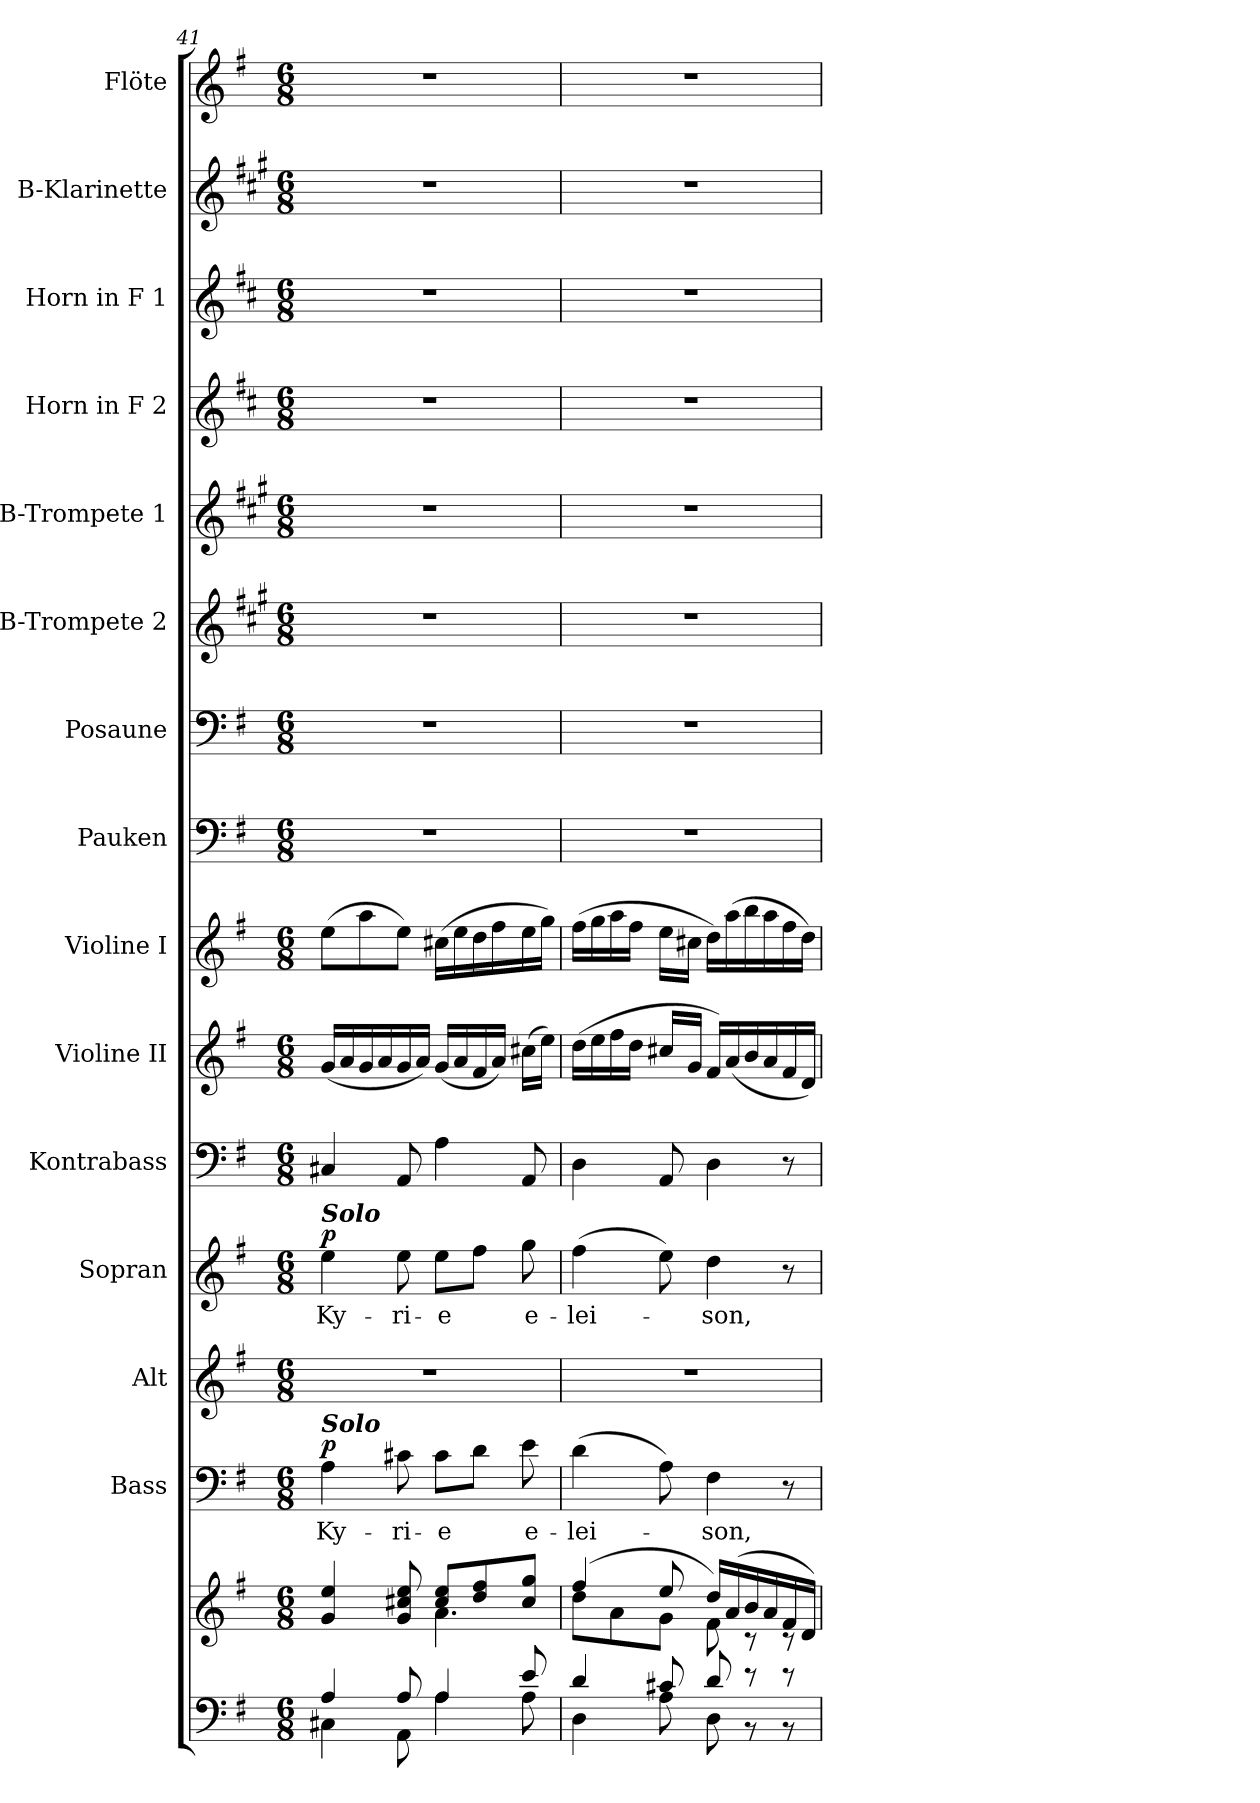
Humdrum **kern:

**kern	**kern	**kern	**text	**dynam	**kern	**kern	**text	**dynam	**kern	**kern	**kern	**kern	**kern	**kern	**kern	**kern	**kern	**kern	**kern
*part15	*part15	*part14	*part14	*part14	*part13	*part12	*part12	*part12	*part11	*part10	*part9	*part8	*part7	*part6	*part5	*part4	*part3	*part2	*part1
*staff16	*staff15	*staff14	*staff14	*staff14	*staff13	*staff12	*staff12	*staff12	*staff11	*staff10	*staff9	*staff8	*staff7	*staff6	*staff5	*staff4	*staff3	*staff2	*staff1
*	*	*I"Bass	*	*	*I"Alt	*I"Sopran	*	*	*I"Kontrabass	*I"Violine II	*I"Violine I	*I"Pauken	*I"Posaune	*I"B-Trompete 2	*I"B-Trompete 1	*I"Horn in F 2	*I"Horn in F 1	*I"B-Klarinette	*I"Flöte
*	*	*I'B.	*	*	*I'A.	*I'S.	*	*	*I'Kb.	*I'Vl. II	*I'Vl. I	*I'Pk.	*I'Pos.	*I'B Trp. 2	*I'B Trp. 1	*	*	*I'B Kl.	*I'Fl.
*clefF4	*clefG2	*clefF4	*	*	*clefG2	*clefG2	*	*	*clefF4	*clefG2	*clefG2	*clefF4	*clefF4	*clefG2	*clefG2	*clefG2	*clefG2	*clefG2	*clefG2
*	*	*	*	*	*	*	*	*	*ITrd7c12	*	*	*	*	*ITrd1c2	*ITrd1c2	*ITrd4c7	*ITrd4c7	*ITrd1c2	*
*k[f#]	*k[f#]	*k[f#]	*	*	*k[f#]	*k[f#]	*	*	*k[f#]	*k[f#]	*k[f#]	*k[f#]	*k[f#]	*k[f#]	*k[f#]	*k[f#]	*k[f#]	*k[f#]	*k[f#]
*G:	*G:	*G:	*	*	*G:	*G:	*	*	*G:	*G:	*G:	*G:	*G:	*G:	*G:	*G:	*G:	*G:	*G:
*M6/8	*M6/8	*M6/8	*	*	*M6/8	*M6/8	*	*	*M6/8	*M6/8	*M6/8	*M6/8	*M6/8	*M6/8	*M6/8	*M6/8	*M6/8	*M6/8	*M6/8
=41	=41	=41	=41	=41	=41	=41	=41	=41	=41	=41	=41	=41	=41	=41	=41	=41	=41	=41	=41
*^	*^	*	*	*	*	*	*	*	*	*	*	*	*	*	*	*	*	*	*
!	!	!	!	!	!	!	!	!LO:TX:a:Bi:t=Solo	!	!	!	!	!	!	!	!	!	!	!	!	!
!	!	!	!	!LO:TX:a:Bi:t=Solo	!	!	!	!	!	!	!	!	!	!	!	!	!	!	!	!	!
!	!	!	!	!	!LO:LY:b	!LO:DY:a	!	!	!LO:LY:b	!LO:DY:a	!	!	!	!	!	!	!	!	!	!	!
4A/	4C#X\	4g/ 4ee/	4.ryy	4A\	Ky-	p	2.r	4ee\	Ky-	p	4CC#X/	(<16g/LL	(>8ee\L	2.r	2.r	2.r	2.r	2.r	2.r	2.r	2.r
.	.	.	.	.	.	.	.	.	.	.	.	16a/	.	.	.	.	.	.	.	.	.
.	.	.	.	.	.	.	.	.	.	.	.	16g/	8aa\	.	.	.	.	.	.	.	.
.	.	.	.	.	.	.	.	.	.	.	.	16a/	.	.	.	.	.	.	.	.	.
!	!	!	!	!	!LO:LY:b	!	!	!	!LO:LY:b	!	!	!	!	!	!	!	!	!	!	!	!
8A/	8AA\	8g/ 8cc#X/ 8ee/	.	8c#X\	-ri-	.	.	8ee\	-ri-	.	8AAA/	16g/	8ee\J)	.	.	.	.	.	.	.	.
.	.	.	.	.	.	.	.	.	.	.	.	16a/JJ)	.	.	.	.	.	.	.	.	.
!	!	!	!	!	!LO:LY:b	!	!	!	!LO:LY:b	!	!	!	!	!	!	!	!	!	!	!	!
4A/	4A\	8cc#/ 8ee/L	4.a\	8c#\L	-e	.	.	8ee\L	-e	.	4AA\	(<16g/LL	(>16cc#X\LL	.	.	.	.	.	.	.	.
.	.	.	.	.	.	.	.	.	.	.	.	16a/	16ee\	.	.	.	.	.	.	.	.
.	.	8dd/ 8ff#/	.	8d\J	.	.	.	8ff#\J	.	.	.	16f#/	16dd\	.	.	.	.	.	.	.	.
.	.	.	.	.	.	.	.	.	.	.	.	16a/JJ)	16ff#\	.	.	.	.	.	.	.	.
!	!	!	!	!	!LO:LY:b	!	!	!	!LO:LY:b	!	!	!	!	!	!	!	!	!	!	!	!
8e/	8A\	8cc#/ 8gg/J	.	8e\	e-	.	.	8gg\	e-	.	8AAA/	(>16cc#X\LL	16ee\	.	.	.	.	.	.	.	.
.	.	.	.	.	.	.	.	.	.	.	.	16ee\JJ)	16gg\JJ)	.	.	.	.	.	.	.	.
!!LO:PB:g=z
=42	=42	=42	=42	=42	=42	=42	=42	=42	=42	=42	=42	=42	=42	=42	=42	=42	=42	=42	=42	=42	=42
!	!	!	!	!	!LO:LY:b	!	!	!	!LO:LY:b	!	!	!	!	!	!	!	!	!	!	!	!
4d/	4D\	(4ff#/	8dd\L	(>4d\	-lei-	.	2.r	(>4ff#\	-lei-	.	4DD\	(>16dd\LL	(>16ff#\LL	2.r	2.r	2.r	2.r	2.r	2.r	2.r	2.r
.	.	.	.	.	.	.	.	.	.	.	.	16ee\	16gg\	.	.	.	.	.	.	.	.
.	.	.	8a\	.	.	.	.	.	.	.	.	16ff#\	16aa\	.	.	.	.	.	.	.	.
.	.	.	.	.	.	.	.	.	.	.	.	16dd\JJ	16ff#\JJ	.	.	.	.	.	.	.	.
8c#X/	8A\	8ee/	8g\J	8A\)	.	.	.	8ee\)	.	.	8AAA/	16cc#X/LL	16ee\LL	.	.	.	.	.	.	.	.
.	.	.	.	.	.	.	.	.	.	.	.	16g/JJ	16cc#X\JJ	.	.	.	.	.	.	.	.
!	!	!	!	!	!LO:LY:b	!	!	!	!LO:LY:b	!	!	!	!	!	!	!	!	!	!	!	!
8d/	8D\	16dd/LL)	8f#\	4F#\	-son,	.	.	4dd\	-son,	.	4DD\	16f#/LL)	16dd\LL)	.	.	.	.	.	.	.	.
.	.	(>16a/	.	.	.	.	.	.	.	.	.	(<16a/	(>16aa\	.	.	.	.	.	.	.	.
8r	8r	16b/	8rc	.	.	.	.	.	.	.	.	16b/	16bb\	.	.	.	.	.	.	.	.
.	.	16a/	.	.	.	.	.	.	.	.	.	16a/	16aa\	.	.	.	.	.	.	.	.
8r	8r	16f#/	8rB	8r	.	.	.	8r	.	.	8r	16f#/	16ff#\	.	.	.	.	.	.	.	.
.	.	16d/JJ)	.	.	.	.	.	.	.	.	.	16d/JJ)	16dd\JJ)	.	.	.	.	.	.	.	.
*v	*v	*	*	*	*	*	*	*	*	*	*	*	*	*	*	*	*	*	*	*	*
*	*v	*v	*	*	*	*	*	*	*	*	*	*	*	*	*	*	*	*	*	*
=	=	=	=	=	=	=	=	=	=	=	=	=	=	=	=	=	=	=	=
*-	*-	*-	*-	*-	*-	*-	*-	*-	*-	*-	*-	*-	*-	*-	*-	*-	*-	*-	*-
